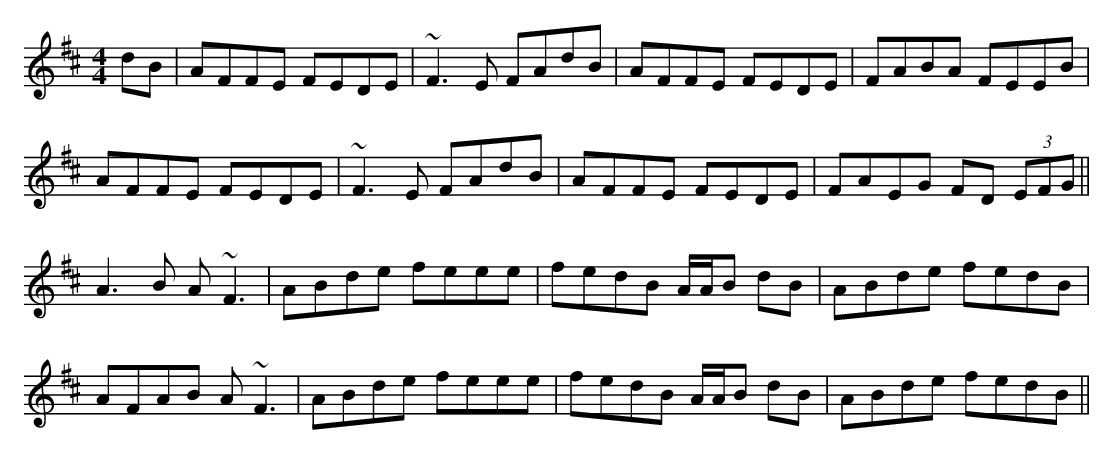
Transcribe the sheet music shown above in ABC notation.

X:1
M:4/4
K:D
dB|AFFE FEDE|~F3E FAdB|AFFE FEDE|FABA FEEB|
AFFE FEDE|~F3E FAdB|AFFE FEDE|FAEG FD (3EFG||
A3B A~F3|ABde feee-|fedB A/A/B dB|ABde fedB|
AFAB A~F3|ABde feee-|fedB A/A/B dB|ABde fedB||
